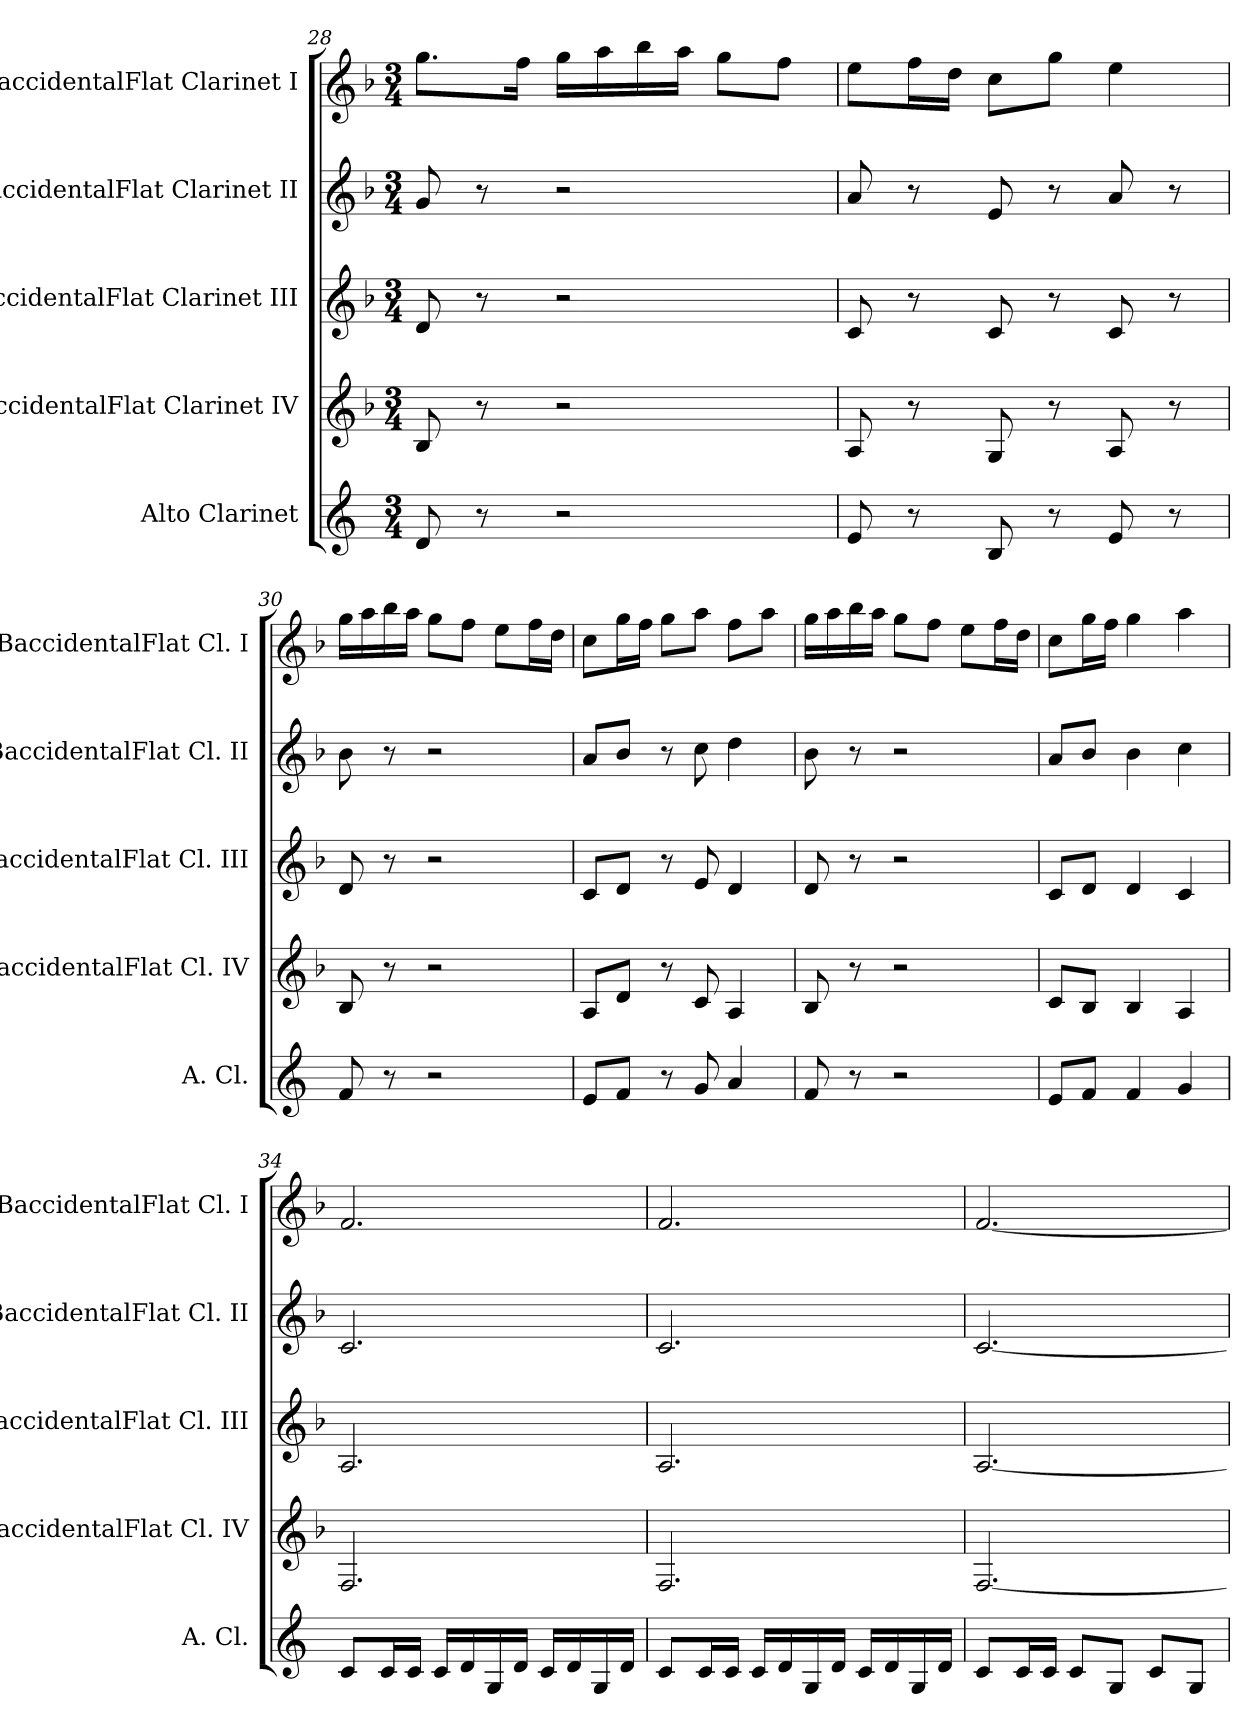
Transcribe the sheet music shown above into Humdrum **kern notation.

**kern	**kern	**kern	**kern	**kern
*part5	*part4	*part3	*part2	*part1
*staff5	*staff4	*staff3	*staff2	*staff1
*I"Alto Clarinet	*I"BaccidentalFlat Clarinet IV	*I"BaccidentalFlat Clarinet III	*I"BaccidentalFlat Clarinet II	*I"BaccidentalFlat Clarinet I
*I'A. Cl.	*I'BaccidentalFlat Cl. IV	*I'BaccidentalFlat Cl. III	*I'BaccidentalFlat Cl. II	*I'BaccidentalFlat Cl. I
*clefG2	*clefG2	*clefG2	*clefG2	*clefG2
*ITrd5c9	*ITrd1c2	*ITrd1c2	*ITrd1c2	*ITrd1c2
*k[b-e-a-]	*k[b-e-a-]	*k[b-e-a-]	*k[b-e-a-]	*k[b-e-a-]
*M3/4	*M3/4	*M3/4	*M3/4	*M3/4
=28	=28	=28	=28	=28
8F/	8A-/	8c/	8f/	8.ff\L
8r	8r	8r	8r	.
.	.	.	.	16ee-\Jk
2r	2r	2r	2r	16ff\LL
.	.	.	.	16gg\
.	.	.	.	16aa-\
.	.	.	.	16gg\JJ
.	.	.	.	8ff\L
.	.	.	.	8ee-\J
!!LO:PB:g=z
=29	=29	=29	=29	=29
8G/	8G/	8B-/	8g/	8dd\L
8r	8r	8r	8r	16ee-\L
.	.	.	.	16cc\JJ
8D/	8F/	8B-/	8d/	8b-\L
8r	8r	8r	8r	8ff\J
8G/	8G/	8B-/	8g/	4dd\
8r	8r	8r	8r	.
=30	=30	=30	=30	=30
8A-/	8A-/	8c/	8a-\	16ff\LL
.	.	.	.	16gg\
8r	8r	8r	8r	16aa-\
.	.	.	.	16gg\JJ
2r	2r	2r	2r	8ff\L
.	.	.	.	8ee-\J
.	.	.	.	8dd\L
.	.	.	.	16ee-\L
.	.	.	.	16cc\JJ
=31	=31	=31	=31	=31
8G/L	8G/L	8B-/L	8g/L	8b-\L
8A-/J	8c/J	8c/J	8a-/J	16ff\L
.	.	.	.	16ee-\JJ
8r	8r	8r	8r	8ff\L
8B-/	8B-/	8d/	8b-\	8gg\J
4c/	4G/	4c/	4cc\	8ee-\L
.	.	.	.	8gg\J
=32	=32	=32	=32	=32
8A-/	8A-/	8c/	8a-\	16ff\LL
.	.	.	.	16gg\
8r	8r	8r	8r	16aa-\
.	.	.	.	16gg\JJ
2r	2r	2r	2r	8ff\L
.	.	.	.	8ee-\J
.	.	.	.	8dd\L
.	.	.	.	16ee-\L
.	.	.	.	16cc\JJ
!!LO:LB:g=z
=33	=33	=33	=33	=33
8G/L	8B-/L	8B-/L	8g/L	8b-\L
8A-/J	8A-/J	8c/J	8a-/J	16ff\L
.	.	.	.	16ee-\JJ
4A-/	4A-/	4c/	4a-\	4ff\
4B-/	4G/	4B-/	4b-\	4gg\
=34	=34	=34	=34	=34
8E-/L	2.E-/	2.G/	2.B-/	2.e-/
16E-/L	.	.	.	.
16E-/JJ	.	.	.	.
16E-/LL	.	.	.	.
16F/	.	.	.	.
16BB-/	.	.	.	.
16F/JJ	.	.	.	.
16E-/LL	.	.	.	.
16F/	.	.	.	.
16BB-/	.	.	.	.
16F/JJ	.	.	.	.
=35	=35	=35	=35	=35
8E-/L	2.E-/	2.G/	2.B-/	2.e-/
16E-/L	.	.	.	.
16E-/JJ	.	.	.	.
16E-/LL	.	.	.	.
16F/	.	.	.	.
16BB-/	.	.	.	.
16F/JJ	.	.	.	.
16E-/LL	.	.	.	.
16F/	.	.	.	.
16BB-/	.	.	.	.
16F/JJ	.	.	.	.
!!LO:PB:g=z
=36	=36	=36	=36	=36
8E-/L	[2.E-/	[2.G/	[2.B-/	[2.e-/
16E-/L	.	.	.	.
16E-/JJ	.	.	.	.
8E-/L	.	.	.	.
8BB-/J	.	.	.	.
8E-/L	.	.	.	.
8BB-/J	.	.	.	.
=	=	=	=	=
*-	*-	*-	*-	*-
